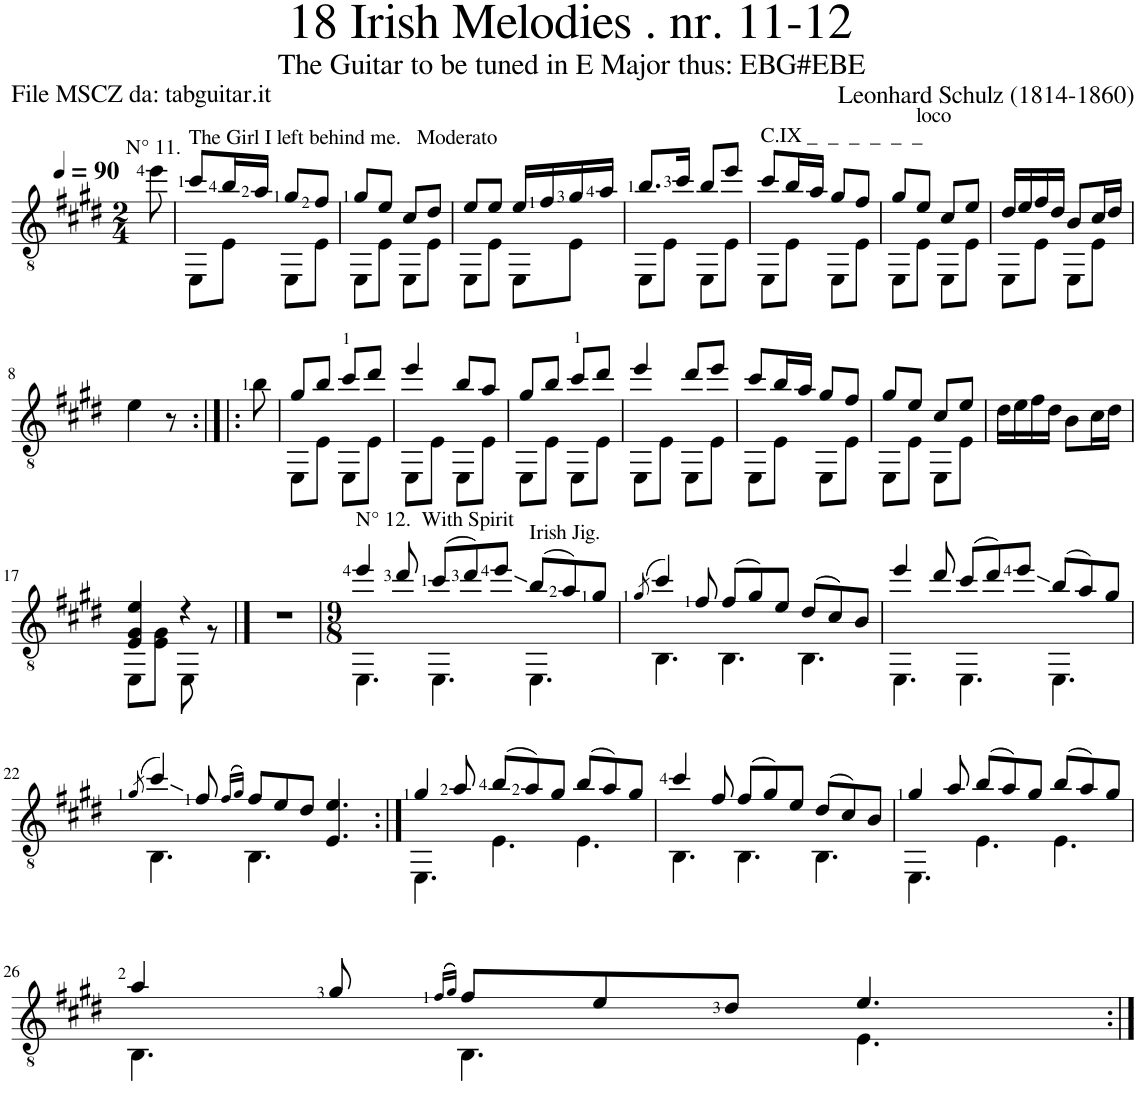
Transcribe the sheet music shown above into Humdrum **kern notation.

**kern
*part1
*staff1
*I"Guitar
*I'Guit.
*clefGv2
*k[f#c#g#d#]
*M2/4
*MM90
=
!LO:TX:a:t=N° 11.
8ee\
=1
*^
!LO:TX:a:t=The Girl I left behind me.   Moderato	!
8cc#/L	8EE\L
16b/L	8E\J
16a/JJ	.
8g#/L	8EE\L
8f#/J	8E\J
=2	=2
8g#/L	8EE\L
8e/J	8E\J
8c#/L	8EE\L
8d#/J	8E\J
=3	=3
8e/L	8EE\L
8e/J	8E\J
16e/LL	8EE\L
16f#/	.
16g#/	8E\J
16a/JJ	.
=4	=4
8.b/L	8EE\L
.	8E\J
16cc#/Jk	.
8b/L	8EE\L
8ee/J	8E\J
=5	=5
!LO:TX:a:t=C.IX _  _  _  _  _  _	!
8cc#/L	8EE\L
16b/L	8E\J
16a/JJ	.
8g#/L	8EE\L
8f#/J	8E\J
=6	=6
8g#/L	8EE\L
!LO:TX:a:t=loco	!
8e/J	8E\J
8c#/L	8EE\L
8e/J	8E\J
=7	=7
16d#/LL	8EE\L
16e/	.
16f#/	8E\J
16d#/JJ	.
8B/L	8EE\L
16c#/L	8E\J
16d#/JJ	.
*v	*v
!!LO:LB:g=z
=8
4e\
8r
=9:|!|:
8b\
=10
*^
8g#/L	8EE\L
8b/J	8E\J
8cc#/L	8EE\L
8dd#/J	8E\J
=11	=11
4ee/	8EE\L
.	8E\J
8b/L	8EE\L
8a/J	8E\J
=12	=12
8g#/L	8EE\L
8b/J	8E\J
8cc#/L	8EE\L
8dd#/J	8E\J
=13	=13
4ee/	8EE\L
.	8E\J
8dd#/L	8EE\L
8ee/J	8E\J
=14	=14
8cc#/L	8EE\L
16b/L	8E\J
16a/JJ	.
8g#/L	8EE\L
8f#/J	8E\J
=15	=15
8g#/L	8EE\L
8e/J	8E\J
8c#/L	8EE\L
8e/J	8E\J
*v	*v
=16
16d#\LL
16e\
16f#\
16d#\JJ
8B\L
16c#\L
16d#\JJ
!!LO:LB:g=z
=17
*^
4E/ 4G#/ 4e/	8EE\L
.	8E\ 8G#\J
4r	8EE\
.	8r
*v	*v
==18
2r
=19
*M9/8
*^
!LO:TX:a:t=N° 12.  With Spirit	!
4ee/	4.EE\
8dd#/	.
(8cc#/L	4.EE\
8dd#/)	.
8ee/J	.
!LO:TX:a:t=Irish Jig.	!
(8b/L	4.EE\
8a/)	.
8g#/J	.
=20	=20
(8qg#/	.
4cc#/)	4.BB\
8f#/	.
(8f#/L	4.BB\
8g#/)	.
8e/J	.
(8d#/L	4.BB\
8c#/)	.
8B/J	.
=21	=21
4ee/	4.EE\
8dd#/	.
(8cc#/L	4.EE\
8dd#/)	.
8ee/J	.
(8b/L	4.EE\
8a/)	.
8g#/J	.
!!LO:LB:g=z	!!
=22	=22
(8qg#/	.
4cc#/)	4.BB\
8f#/	.
(16qf#/LL	.
16qg#/JJ)	.
8f#/L	4.BB\
8e/	.
8d#/J	.
4.E/ 4.e/	4.ryy
=23:|!	=23:|!
4g#/	4.EE\
8a/	.
(8b/L	4.E\
8a/)	.
8g#/J	.
(8b/L	4.E\
8a/)	.
8g#/J	.
=24	=24
4cc#/	4.BB\
8f#/	.
(8f#/L	4.BB\
8g#/)	.
8e/J	.
(8d#/L	4.BB\
8c#/)	.
8B/J	.
=25	=25
4g#/	4.EE\
8a/	.
(8b/L	4.E\
8a/)	.
8g#/J	.
(8b/L	4.E\
8a/)	.
8g#/J	.
!!LO:LB:g=z	!!
=26	=26
4a/	4.BB\
8g#/	.
(16qf#/LL	.
16qg#/JJ)	.
8f#/L	4.BB\
8e/	.
8d#/J	.
4.e/	4.E\
*v	*v
=:|!
*-
